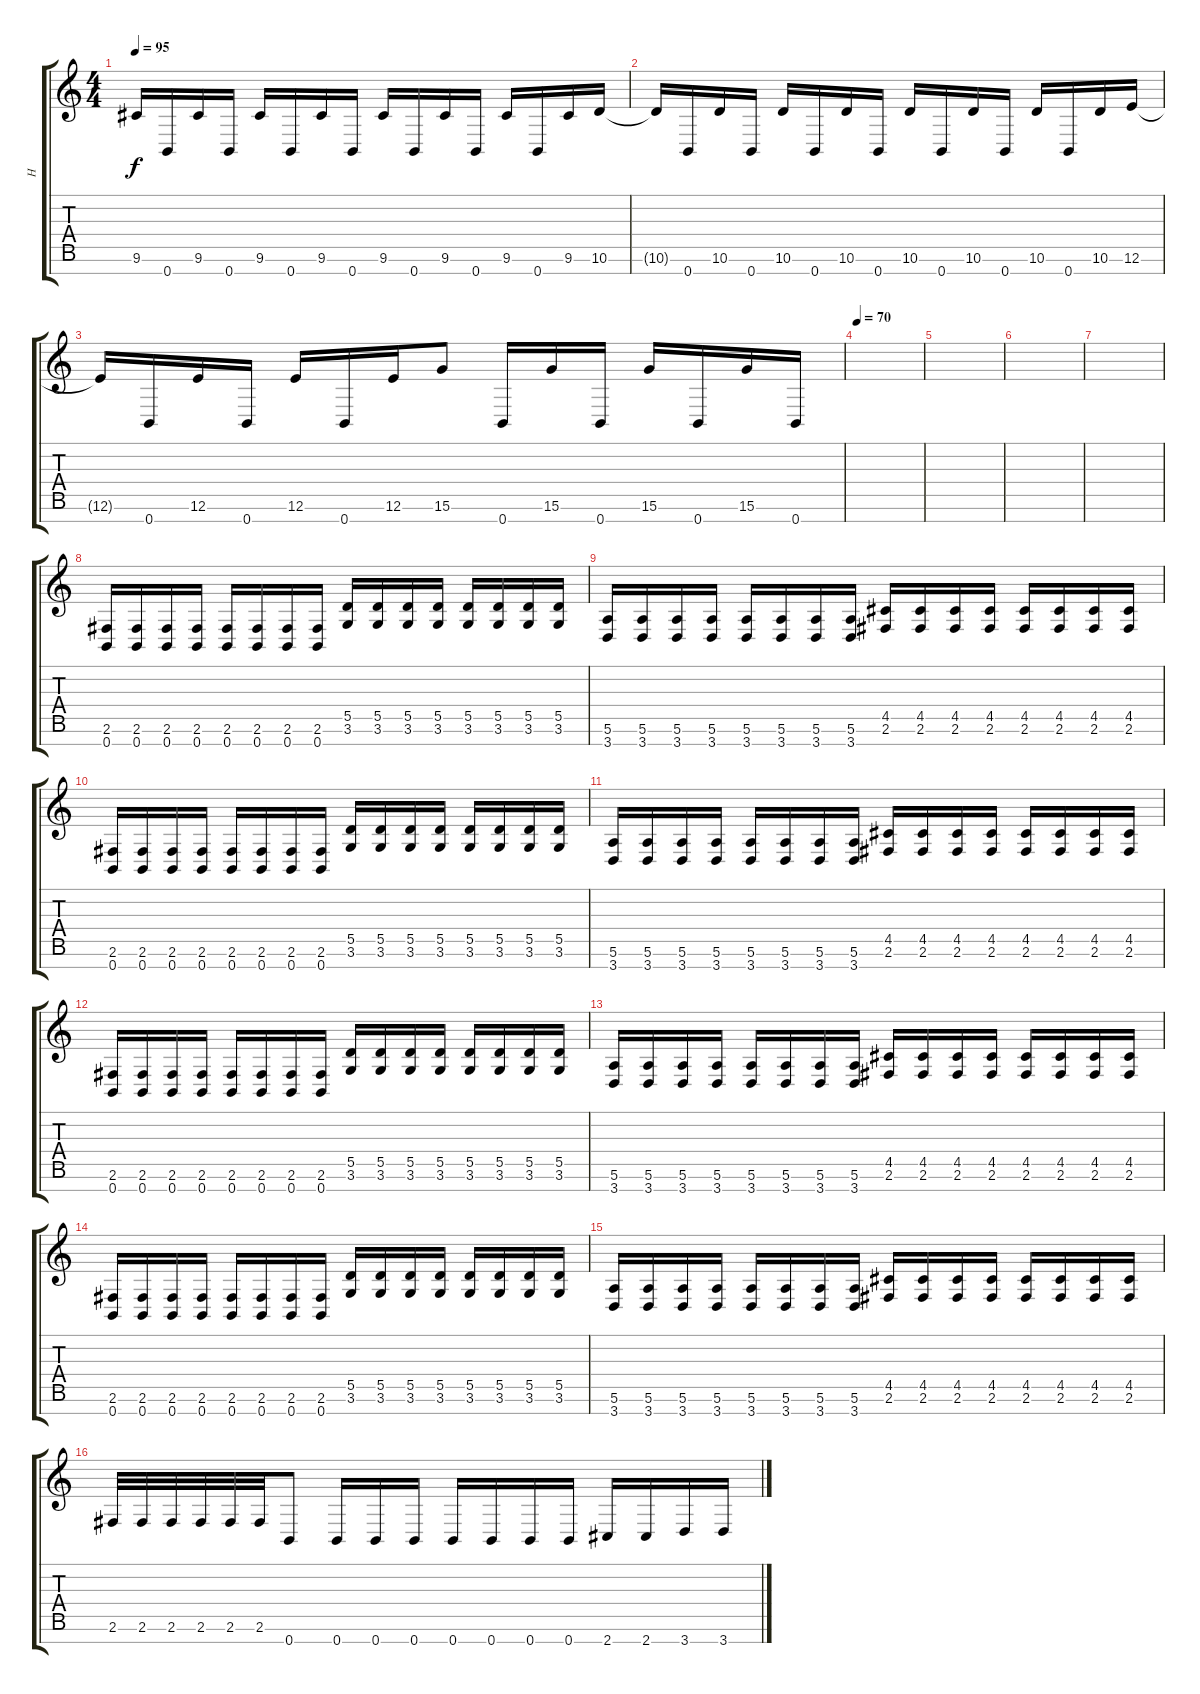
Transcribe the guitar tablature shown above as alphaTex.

\track ("H" "H") {instrument distortionguitar}
\staff {score tabs}
\tuning (E4 B3 G3 D3 A2 E2 B1) {hide}
\ts (4 4)
\tempo 95
\clef g2
\ks c
9.6{t}.16{dy f} 0.7.16 9.6.16 0.7.16 9.6.16 0.7.16 9.6.16 0.7.16 9.6.16 0.7.16 9.6.16 0.7.16 9.6.16 0.7.16 9.6.16 10.6.16 |
10.6{t}.16 0.7.16 10.6.16 0.7.16 10.6.16 0.7.16 10.6.16 0.7.16 10.6.16 0.7.16 10.6.16 0.7.16 10.6.16 0.7.16 10.6.16 12.6.16 |
12.6{t}.16 0.7.16 12.6.16 0.7.16 12.6.16 0.7.16 12.6.16 15.6.8 0.7.16 15.6.16 0.7.16 15.6.16 0.7.16 15.6.16 0.7.16 |
\section ("" " ")
\tempo 70
|
|
|
|
(2.6 0.7).16 (2.6 0.7).16 (2.6 0.7).16 (2.6 0.7).16 (2.6 0.7).16 (2.6 0.7).16 (2.6 0.7).16 (2.6 0.7).16 (5.5 3.6).16 (5.5 3.6).16 (5.5 3.6).16 (5.5 3.6).16 (5.5 3.6).16 (5.5 3.6).16 (5.5 3.6).16 (5.5 3.6).16 |
(5.6 3.7).16 (5.6 3.7).16 (5.6 3.7).16 (5.6 3.7).16 (5.6 3.7).16 (5.6 3.7).16 (5.6 3.7).16 (5.6 3.7).16 (4.5 2.6).16 (4.5 2.6).16 (4.5 2.6).16 (4.5 2.6).16 (4.5 2.6).16 (4.5 2.6).16 (4.5 2.6).16 (4.5 2.6).16 |
(2.6 0.7).16 (2.6 0.7).16 (2.6 0.7).16 (2.6 0.7).16 (2.6 0.7).16 (2.6 0.7).16 (2.6 0.7).16 (2.6 0.7).16 (5.5 3.6).16 (5.5 3.6).16 (5.5 3.6).16 (5.5 3.6).16 (5.5 3.6).16 (5.5 3.6).16 (5.5 3.6).16 (5.5 3.6).16 |
(5.6 3.7).16 (5.6 3.7).16 (5.6 3.7).16 (5.6 3.7).16 (5.6 3.7).16 (5.6 3.7).16 (5.6 3.7).16 (5.6 3.7).16 (4.5 2.6).16 (4.5 2.6).16 (4.5 2.6).16 (4.5 2.6).16 (4.5 2.6).16 (4.5 2.6).16 (4.5 2.6).16 (4.5 2.6).16 |
(2.6 0.7).16 (2.6 0.7).16 (2.6 0.7).16 (2.6 0.7).16 (2.6 0.7).16 (2.6 0.7).16 (2.6 0.7).16 (2.6 0.7).16 (5.5 3.6).16 (5.5 3.6).16 (5.5 3.6).16 (5.5 3.6).16 (5.5 3.6).16 (5.5 3.6).16 (5.5 3.6).16 (5.5 3.6).16 |
(5.6 3.7).16 (5.6 3.7).16 (5.6 3.7).16 (5.6 3.7).16 (5.6 3.7).16 (5.6 3.7).16 (5.6 3.7).16 (5.6 3.7).16 (4.5 2.6).16 (4.5 2.6).16 (4.5 2.6).16 (4.5 2.6).16 (4.5 2.6).16 (4.5 2.6).16 (4.5 2.6).16 (4.5 2.6).16 |
(2.6 0.7).16 (2.6 0.7).16 (2.6 0.7).16 (2.6 0.7).16 (2.6 0.7).16 (2.6 0.7).16 (2.6 0.7).16 (2.6 0.7).16 (5.5 3.6).16 (5.5 3.6).16 (5.5 3.6).16 (5.5 3.6).16 (5.5 3.6).16 (5.5 3.6).16 (5.5 3.6).16 (5.5 3.6).16 |
(5.6 3.7).16 (5.6 3.7).16 (5.6 3.7).16 (5.6 3.7).16 (5.6 3.7).16 (5.6 3.7).16 (5.6 3.7).16 (5.6 3.7).16 (4.5 2.6).16 (4.5 2.6).16 (4.5 2.6).16 (4.5 2.6).16 (4.5 2.6).16 (4.5 2.6).16 (4.5 2.6).16 (4.5 2.6).16 |
\section ("" " ")
2.6.32 2.6.32 2.6.32 2.6.32 2.6.32 2.6.32 0.7.8 0.7.16 0.7.16 0.7.16 0.7.16 0.7.16 0.7.16 0.7.16 2.7.16 2.7.16 3.7.16 3.7.16
